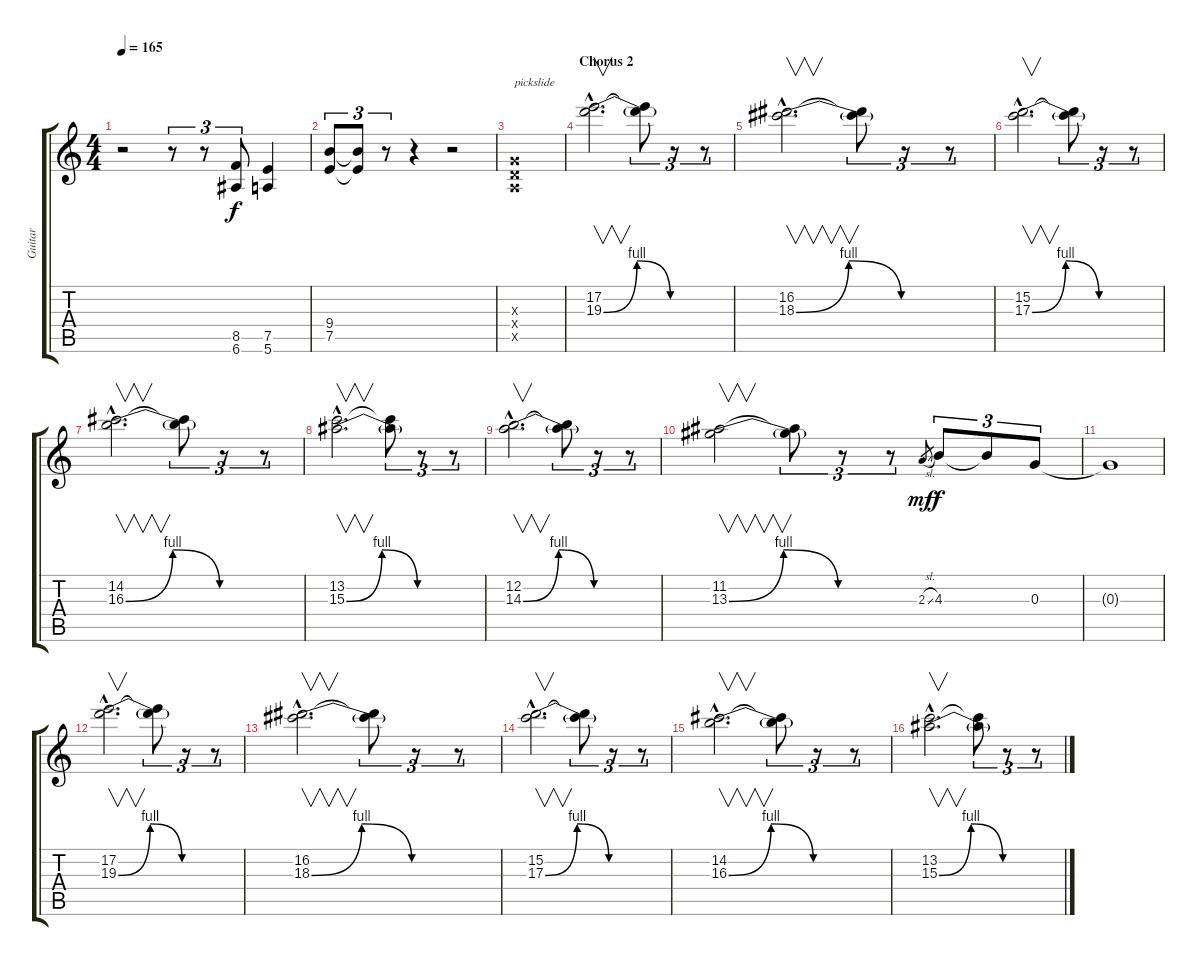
\track ("Guitar" "Guitar") {instrument distortionguitar}
\staff {score tabs}
\tuning (E4 B3 G3 D3 A2 E2) {hide}
\ts (4 4)
\tempo 165
\clef g2
\ks c
r.2{dy f} r.8{tu (3 2)} r.8{tu (3 2)} (8.5 6.6).8{tu (3 2)} (7.5 5.6).4 |
(9.4 7.5).8{tu (3 2)} (9.4{t} 7.5{t}).8{tu (3 2)} r.8{tu (3 2)} r.4 r.2 |
(0.3{x} 0.4{x} 0.5{x}).1{txt "pickslide"} |
\section ("" "Chorus 2")
(17.2{hac} 19.3{be (bendrelease 0 0 5 4 58 4 60 0) hac}).2{v d} (17.2{t} 19.3{t}).8{tu (3 2)} r.8{tu (3 2)} r.8{tu (3 2)} |
(16.2{hac} 18.3{be (bendrelease 0 0 5 4 58 4 60 0) hac}).2{v d} (16.2{t} 18.3{t}).8{tu (3 2)} r.8{tu (3 2)} r.8{tu (3 2)} |
(15.2{hac} 17.3{be (bendrelease 0 0 5 4 58 4 60 0) hac}).2{v d} (15.2{t} 17.3{t}).8{tu (3 2)} r.8{tu (3 2)} r.8{tu (3 2)} |
(14.2{hac} 16.3{be (bendrelease 0 0 5 4 58 4 60 0) hac}).2{v d} (14.2{t} 16.3{t}).8{tu (3 2)} r.8{tu (3 2)} r.8{tu (3 2)} |
(13.2{hac} 15.3{be (bendrelease 0 0 5 4 58 4 60 0) hac}).2{v d} (13.2{t} 15.3{t}).8{tu (3 2)} r.8{tu (3 2)} r.8{tu (3 2)} |
(12.2{hac} 14.3{be (bendrelease 0 0 5 4 58 4 60 0) hac}).2{v d} (12.2{t} 14.3{t}).8{tu (3 2)} r.8{tu (3 2)} r.8{tu (3 2)} |
(11.2 13.3{be (bendrelease 0 0 5 4 58 4 60 0)}).2{v} (11.2{t} 13.3{t}).8{tu (3 2)} r.8{tu (3 2)} r.8{tu (3 2)} 2.3{sl}.8{gr dy mf} 4.3.8{tu (3 2) dy f} 4.3{t}.8{tu (3 2)} 0.3.8{tu (3 2)} |
0.3{t}.1 |
(17.2{hac} 19.3{be (bendrelease 0 0 5 4 58 4 60 0) hac}).2{v d} (17.2{t} 19.3{t}).8{tu (3 2)} r.8{tu (3 2)} r.8{tu (3 2)} |
(16.2{hac} 18.3{be (bendrelease 0 0 5 4 58 4 60 0) hac}).2{v d} (16.2{t} 18.3{t}).8{tu (3 2)} r.8{tu (3 2)} r.8{tu (3 2)} |
(15.2{hac} 17.3{be (bendrelease 0 0 5 4 58 4 60 0) hac}).2{v d} (15.2{t} 17.3{t}).8{tu (3 2)} r.8{tu (3 2)} r.8{tu (3 2)} |
(14.2{hac} 16.3{be (bendrelease 0 0 5 4 58 4 60 0) hac}).2{v d} (14.2{t} 16.3{t}).8{tu (3 2)} r.8{tu (3 2)} r.8{tu (3 2)} |
(13.2{hac} 15.3{be (bendrelease 0 0 5 4 58 4 60 0) hac}).2{v d} (13.2{t} 15.3{t}).8{tu (3 2)} r.8{tu (3 2)} r.8{tu (3 2)}
